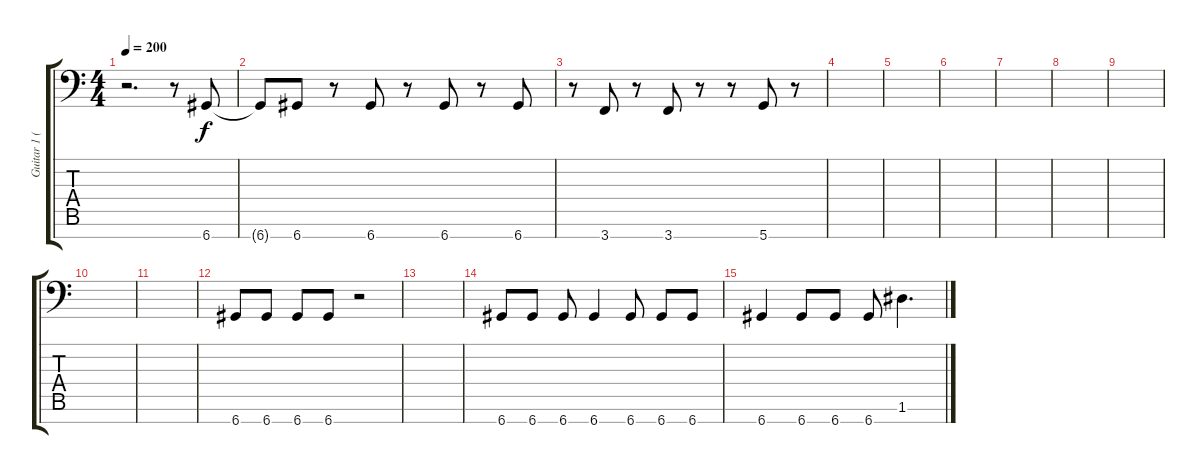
\track ("Guitar 1 (8th string)" "Guitar 1 (") {instrument distortionguitar}
\staff {score tabs}
\tuning (D4 A3 F3 C3 G2 D2 D1) {hide}
\ts (4 4)
\tempo 200
\clef f4
\ks c
r.2{d dy f} r.8 6.7.8 |
6.7{t}.8 6.7.8 r.8 6.7.8 r.8 6.7.8 r.8 6.7.8 |
r.8 3.7.8 r.8 3.7.8 r.8 r.8 5.7.8 r.8 |
|
|
|
|
|
|
|
|
6.7.8 6.7.8 6.7.8 6.7.8 r.2 |
|
6.7.8 6.7.8 6.7.8 6.7.4 6.7.8 6.7.8 6.7.8 |
6.7.4 6.7.8 6.7.8 6.7.8 1.6.4{d}
